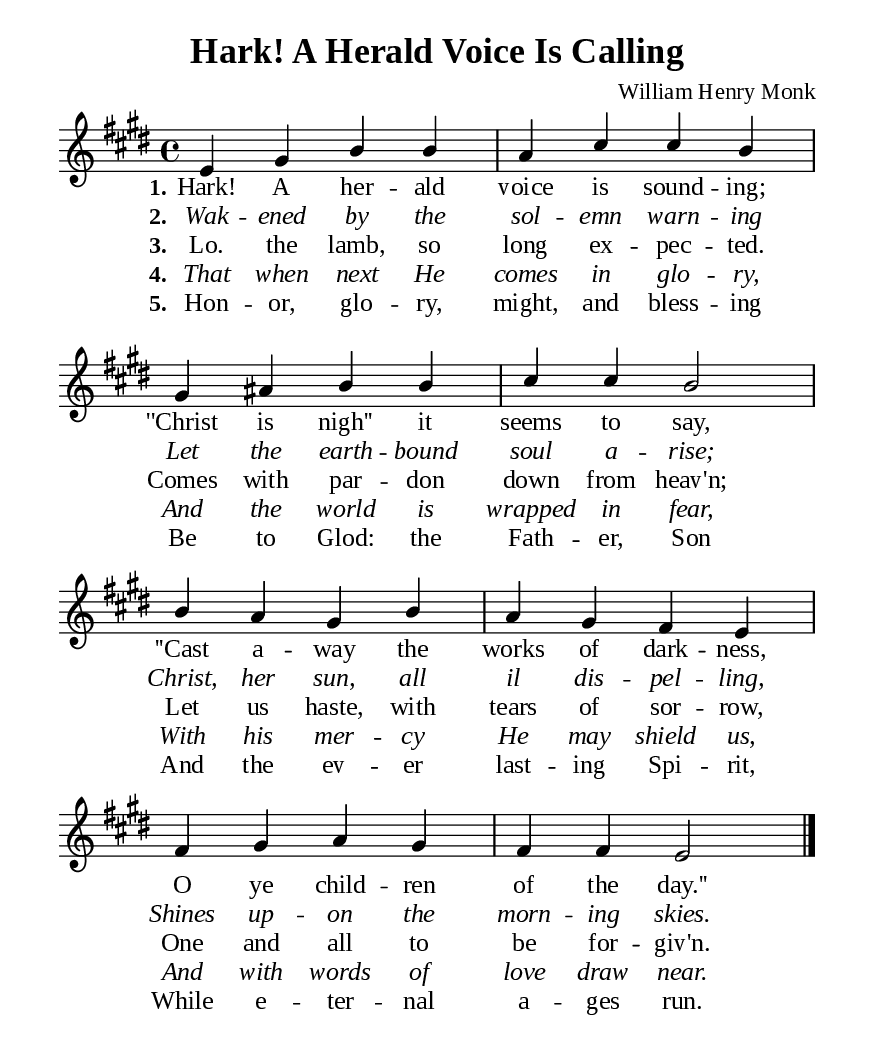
\version "2.18.2"

\header {
  title = "Hark! A Herald Voice Is Calling"
  composer = "William Henry Monk"
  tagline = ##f
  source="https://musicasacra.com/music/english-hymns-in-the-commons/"
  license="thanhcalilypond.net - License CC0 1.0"
}

global= {
  \key e \major
  \time 4/4
  \override Score.BarNumber.break-visibility = ##(#f #f #f)
  \override Lyrics.LyricSpace.minimum-distance = #3.0
}

\paper {
  #(set-paper-size "a5")
  top-margin = 10\mm
  bottom-margin = 5\mm
  left-margin = 10\mm
  right-margin = 10\mm
  indent = #0
  #(define fonts
	 (make-pango-font-tree "Liberation Serif"
	 		       "Liberation Serif"
			       "Liberation Serif"
			       (/ 20 20)))
  system-system-spacing = #'((basic-distance . 3) (padding . 3))
}

printItalic = \with {
  \override LyricText.font-shape = #'italic
}

% Verse music
musicVerseSoprano = \relative c' {
  e4 gis b b |
  a cis cis b |
  gis ais b b |
  cis cis b2 |
  b4 a gis b |
  a gis fis e |
  fis gis a gis |
  fis fis e2 \bar "|."
}

% Verse lyrics
verseOne = \lyricmode {
  \set stanza = #"1."
  Hark! A her -- ald voice is sound -- ing;
  ''Christ is nigh'' it seems to say,
  ''Cast a -- way the works of dark -- ness,
  O ye child -- ren of the day.''
}

verseTwo = \lyricmode {
  \set stanza = #"2."
  Wak -- ened by the sol -- emn warn -- ing
  Let the earth -- bound soul a -- rise;
  Christ, her sun, all il dis -- pel -- ling,
  Shines up -- on the morn -- ing skies.
}

verseThree = \lyricmode {
  \set stanza = #"3."
  Lo. the lamb, so long ex -- pec -- ted.
  Comes with par -- don down from heav'n;
  Let us haste, with tears of sor -- row,
  One and all to be for -- giv'n.
}

verseFour = \lyricmode {
  \set stanza = #"4."
  That when next He comes in glo -- ry,
  And the world is wrapped in fear,
  With his mer -- cy He may shield us,
  And with words of love draw near.
}

verseFive = \lyricmode {
  \set stanza = #"5."
  Hon -- or, glo -- ry, might, and bless -- ing
  Be to Glod: the Fath -- er, Son
  And the ev -- er last -- ing Spi -- rit,
  While e -- ter -- nal a -- ges run.
}

% Layout
\score {
    \new ChoirStaff <<
      \new Staff <<
        \clef "treble"
        \new Voice = "sopranos" { \global \stemUp \slurUp \musicVerseSoprano }
      >>
      \new Lyrics \lyricsto sopranos \verseOne
      \new Lyrics \printItalic \lyricsto sopranos \verseTwo
      \new Lyrics \lyricsto sopranos \verseThree
      \new Lyrics \printItalic \lyricsto sopranos \verseFour
      \new Lyrics \lyricsto sopranos \verseFive
    >>
}
